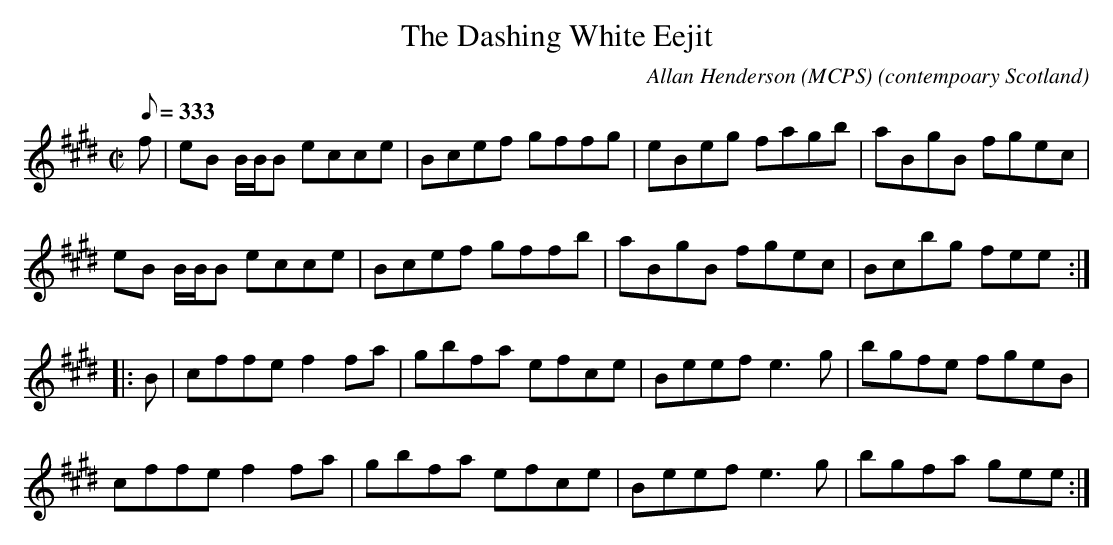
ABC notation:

X:1
T:The Dashing White Eejit
C:Allan Henderson (MCPS)
O:contempoary Scotland
L:1/8
M:C|
Q:333
K:E
f|eB B/B/B ecce|Bcef gffg|eBeg fagb|aBgB fgec|
eB B/B/B ecce|Bcef gffb|aBgB fgec|Bcbg fee:|
|:B|cffe f2 fa|gbfa efce|Beef e3 g|bgfe fgeB|
cffe f2 fa|gbfa efce|Beef e3 g|bgfa gee:|
